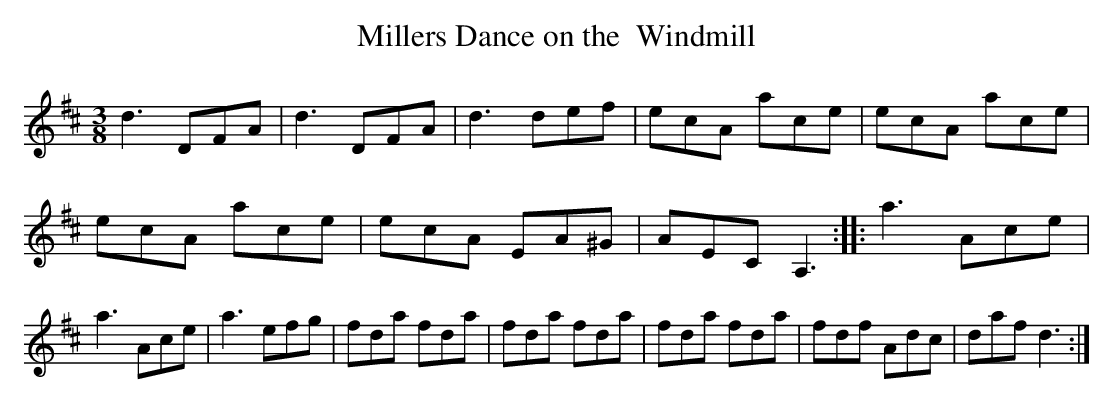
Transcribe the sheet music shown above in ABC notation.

X:1
T:Millers Dance on the  Windmill
M:3/8
L:1/8
K:D
d3 DFA| d3 DFA| d3 def| ecA ace| ecA ace| ecA ace|ecA EA^G| AEC A,3::\
a3 Ace| a3 Ace| a3 efg |fda fda |fda fda|fda fda| fdf Adc| daf d3:|
